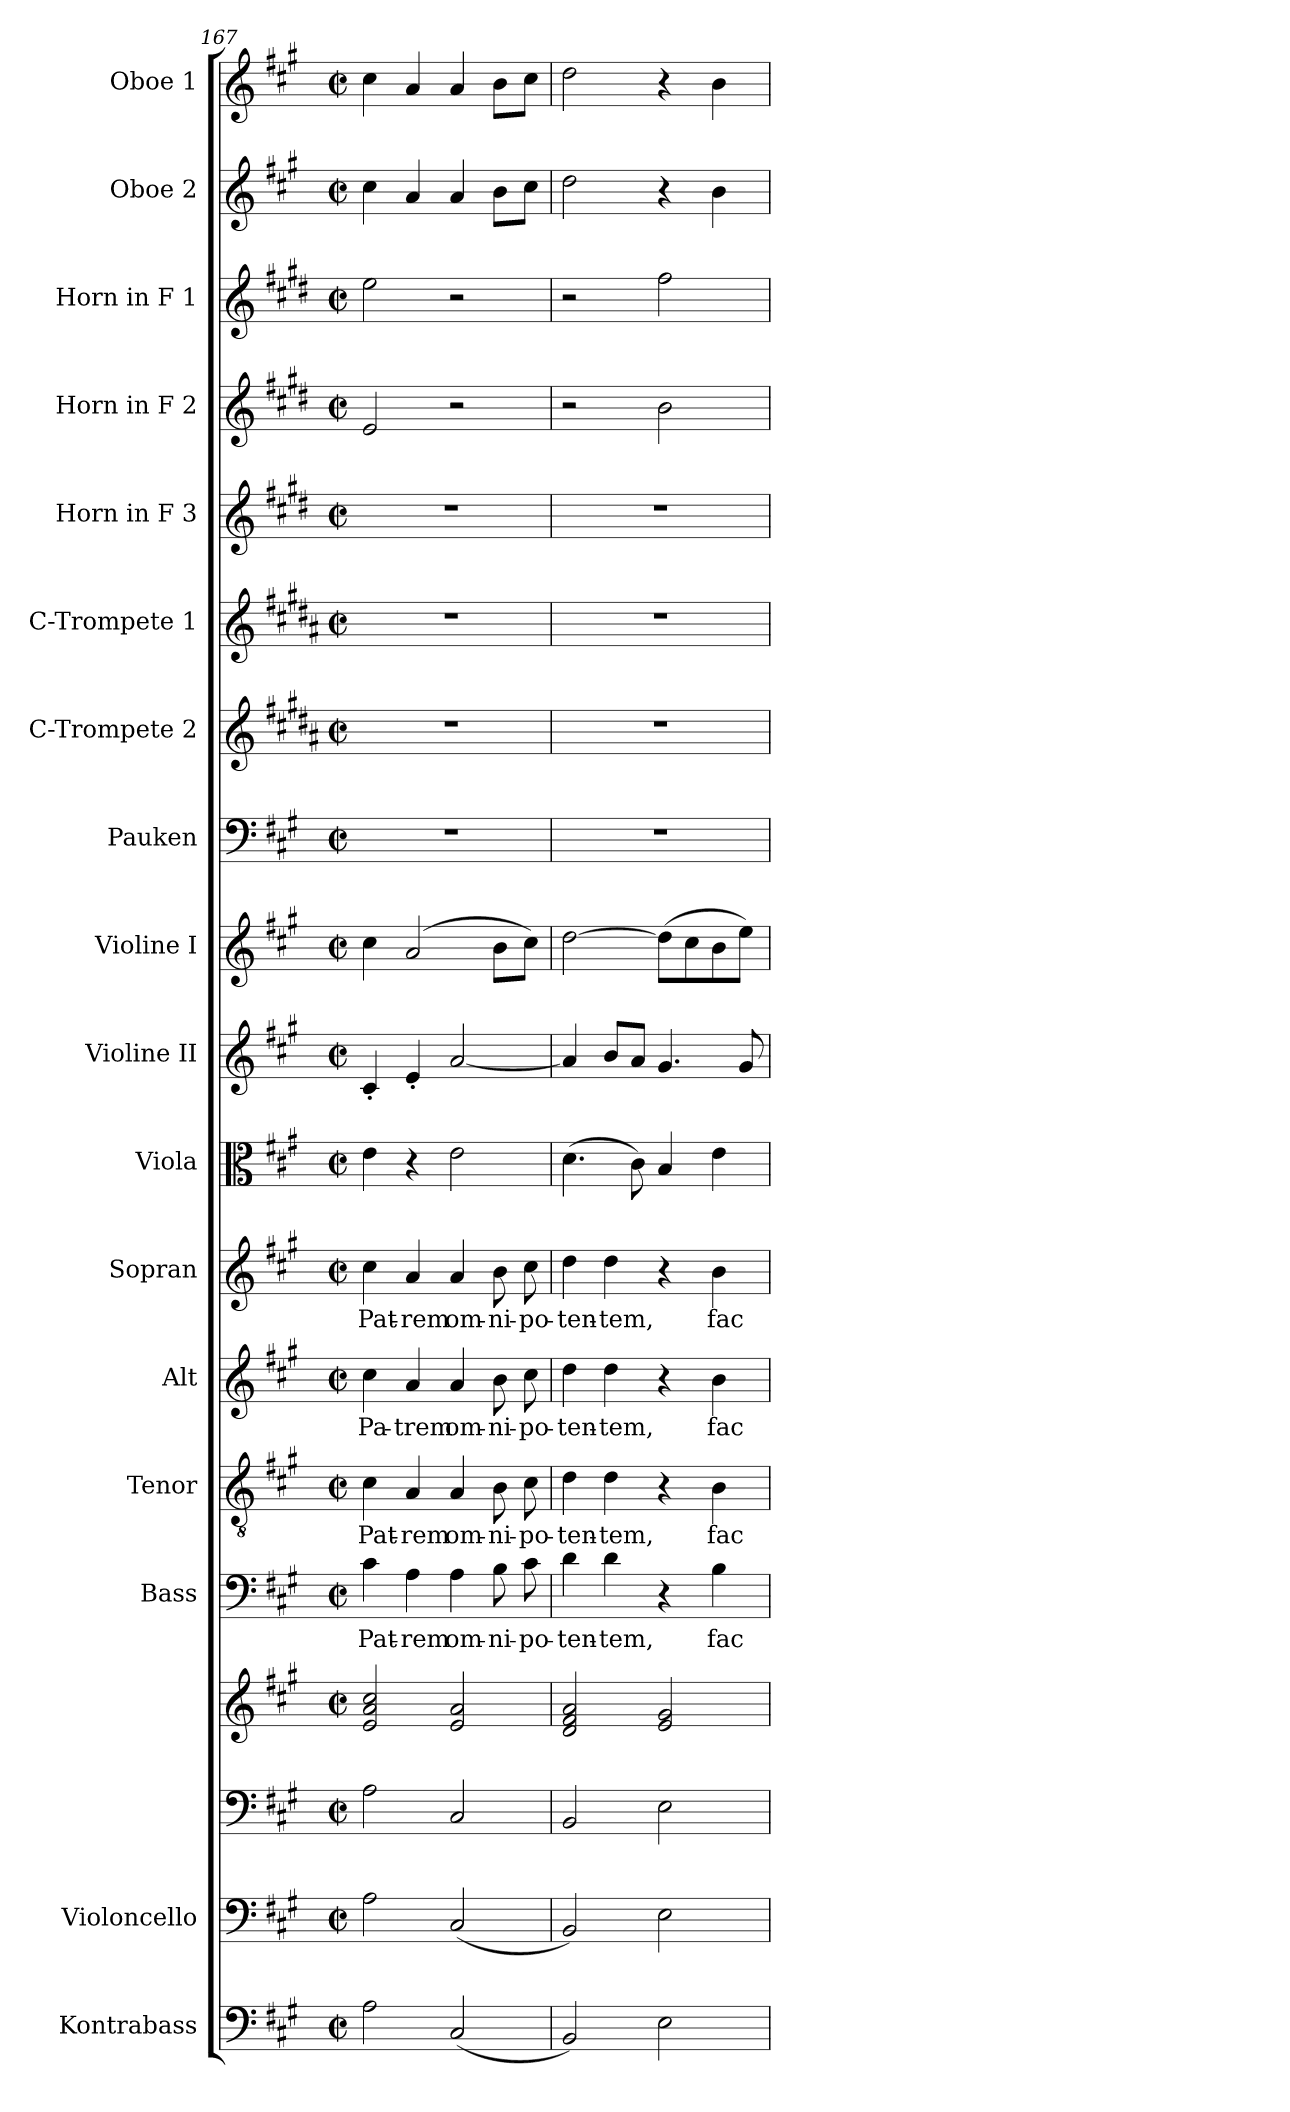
**kern	**kern	**kern	**kern	**kern	**text	**kern	**text	**kern	**text	**kern	**text	**kern	**kern	**kern	**kern	**kern	**kern	**kern	**kern	**kern	**kern	**kern
*part18	*part17	*part16	*part16	*part15	*part15	*part14	*part14	*part13	*part13	*part12	*part12	*part11	*part10	*part9	*part8	*part7	*part6	*part5	*part4	*part3	*part2	*part1
*staff19	*staff18	*staff17	*staff16	*staff15	*staff15	*staff14	*staff14	*staff13	*staff13	*staff12	*staff12	*staff11	*staff10	*staff9	*staff8	*staff7	*staff6	*staff5	*staff4	*staff3	*staff2	*staff1
*I"Kontrabass	*I"Violoncello	*	*	*I"Bass	*	*I"Tenor	*	*I"Alt	*	*I"Sopran	*	*I"Viola	*I"Violine II	*I"Violine I	*I"Pauken	*I"C-Trompete 2	*I"C-Trompete 1	*I"Horn in F 3	*I"Horn in F 2	*I"Horn in F 1	*I"Oboe 2	*I"Oboe 1
*I'Kb.	*I'Vc.	*	*	*I'B.	*	*I'T.	*	*I'A.	*	*I'S.	*	*I'Vla.	*I'Vl. II	*I'Vl. I	*I'Pk.	*I'C Trp. 2	*I'C Trp. 1	*	*	*	*I'Ob. 2	*I'Ob. 1
*clefF4	*clefF4	*clefF4	*clefG2	*clefF4	*	*clefGv2	*	*clefG2	*	*clefG2	*	*clefC3	*clefG2	*clefG2	*clefF4	*clefG2	*clefG2	*clefG2	*clefG2	*clefG2	*clefG2	*clefG2
*ITrd7c12	*	*	*	*	*	*	*	*	*	*	*	*	*	*	*	*ITrd1c2	*ITrd1c2	*ITrd4c7	*ITrd4c7	*ITrd4c7	*	*
*k[f#c#g#]	*k[f#c#g#]	*k[f#c#g#]	*k[f#c#g#]	*k[f#c#g#]	*	*k[f#c#g#]	*	*k[f#c#g#]	*	*k[f#c#g#]	*	*k[f#c#g#]	*k[f#c#g#]	*k[f#c#g#]	*k[f#c#g#]	*k[f#c#g#]	*k[f#c#g#]	*k[f#c#g#]	*k[f#c#g#]	*k[f#c#g#]	*k[f#c#g#]	*k[f#c#g#]
*A:	*A:	*A:	*A:	*A:	*	*A:	*	*A:	*	*A:	*	*A:	*A:	*A:	*A:	*A:	*A:	*A:	*A:	*A:	*A:	*A:
*M2/2	*M2/2	*M2/2	*M2/2	*M2/2	*	*M2/2	*	*M2/2	*	*M2/2	*	*M2/2	*M2/2	*M2/2	*M2/2	*M2/2	*M2/2	*M2/2	*M2/2	*M2/2	*M2/2	*M2/2
*met(c|)	*met(c|)	*met(c|)	*met(c|)	*met(c|)	*	*met(c|)	*	*met(c|)	*	*met(c|)	*	*met(c|)	*met(c|)	*met(c|)	*met(c|)	*met(c|)	*met(c|)	*met(c|)	*met(c|)	*met(c|)	*met(c|)	*met(c|)
=167	=167	=167	=167	=167	=167	=167	=167	=167	=167	=167	=167	=167	=167	=167	=167	=167	=167	=167	=167	=167	=167	=167
!	!	!	!	!	!LO:LY:b	!	!LO:LY:b	!	!LO:LY:b	!	!LO:LY:b	!	!	!	!	!	!	!	!	!	!	!
2AA\	2A\	2A\	2e/ 2a/ 2cc#/	4c#\	Pat-	4c#\	Pat-	4cc#\	Pa-	4cc#\	Pat-	4e\	4c#'</	4cc#\	1r	1r	1r	1r	2A/	2a\	4cc#\	4cc#\
!	!	!	!	!	!LO:LY:b	!	!LO:LY:b	!	!LO:LY:b	!	!LO:LY:b	!	!	!	!	!	!	!	!	!	!	!
.	.	.	.	4A\	-rem	4A/	-rem	4a/	-trem	4a/	-rem	4r	4e'</	(2a/	.	.	.	.	.	.	4a/	4a/
!	!	!	!	!	!LO:LY:b	!	!LO:LY:b	!	!LO:LY:b	!	!LO:LY:b	!	!	!	!	!	!	!	!	!	!	!
(<2CC#/	(<2C#/	2C#/	2e/ 2a/	4A\	om-	4A/	om-	4a/	om-	4a/	om-	2e\	[2a/	.	.	.	.	.	2r	2r	4a/	4a/
!	!	!	!	!	!LO:LY:b	!	!LO:LY:b	!	!LO:LY:b	!	!LO:LY:b	!	!	!	!	!	!	!	!	!	!	!
.	.	.	.	8B\	-ni-	8B\	-ni-	8b\	-ni-	8b\	-ni-	.	.	8b\L	.	.	.	.	.	.	8b\L	8b\L
!	!	!	!	!	!LO:LY:b	!	!LO:LY:b	!	!LO:LY:b	!	!LO:LY:b	!	!	!	!	!	!	!	!	!	!	!
.	.	.	.	8c#\	-po-	8c#\	-po-	8cc#\	-po-	8cc#\	-po-	.	.	8cc#\J)	.	.	.	.	.	.	8cc#\J	8cc#\J
=168	=168	=168	=168	=168	=168	=168	=168	=168	=168	=168	=168	=168	=168	=168	=168	=168	=168	=168	=168	=168	=168	=168
!	!	!	!	!	!LO:LY:b	!	!LO:LY:b	!	!LO:LY:b	!	!LO:LY:b	!	!	!	!	!	!	!	!	!	!	!
2BBB/)	2BB/)	2BB/	2d/ 2f#/ 2a/	4d\	-ten-	4d\	-ten-	4dd\	-ten-	4dd\	-ten-	(>4.d\	4a/]	[2dd\	1r	1r	1r	1r	2r	2r	2dd\	2dd\
!	!	!	!	!	!LO:LY:b	!	!LO:LY:b	!	!LO:LY:b	!	!LO:LY:b	!	!	!	!	!	!	!	!	!	!	!
.	.	.	.	4d\	-tem,	4d\	-tem,	4dd\	-tem,	4dd\	-tem,	.	8b/L	.	.	.	.	.	.	.	.	.
.	.	.	.	.	.	.	.	.	.	.	.	8c#\)	8a/J	.	.	.	.	.	.	.	.	.
2EE\	2E\	2E\	2e/ 2g#/	4r	.	4r	.	4r	.	4r	.	4B/	4.g#/	(>8dd\L]	.	.	.	.	2e\	2b\	4r	4r
.	.	.	.	.	.	.	.	.	.	.	.	.	.	8cc#\	.	.	.	.	.	.	.	.
!	!	!	!	!	!LO:LY:b	!	!LO:LY:b	!	!LO:LY:b	!	!LO:LY:b	!	!	!	!	!	!	!	!	!	!	!
.	.	.	.	4B\	fac-	4B\	fac-	4b\	fac-	4b\	fac-	4e\	.	8b\	.	.	.	.	.	.	4b\	4b\
.	.	.	.	.	.	.	.	.	.	.	.	.	8g#/	8ee\J)	.	.	.	.	.	.	.	.
=	=	=	=	=	=	=	=	=	=	=	=	=	=	=	=	=	=	=	=	=	=	=
*-	*-	*-	*-	*-	*-	*-	*-	*-	*-	*-	*-	*-	*-	*-	*-	*-	*-	*-	*-	*-	*-	*-
